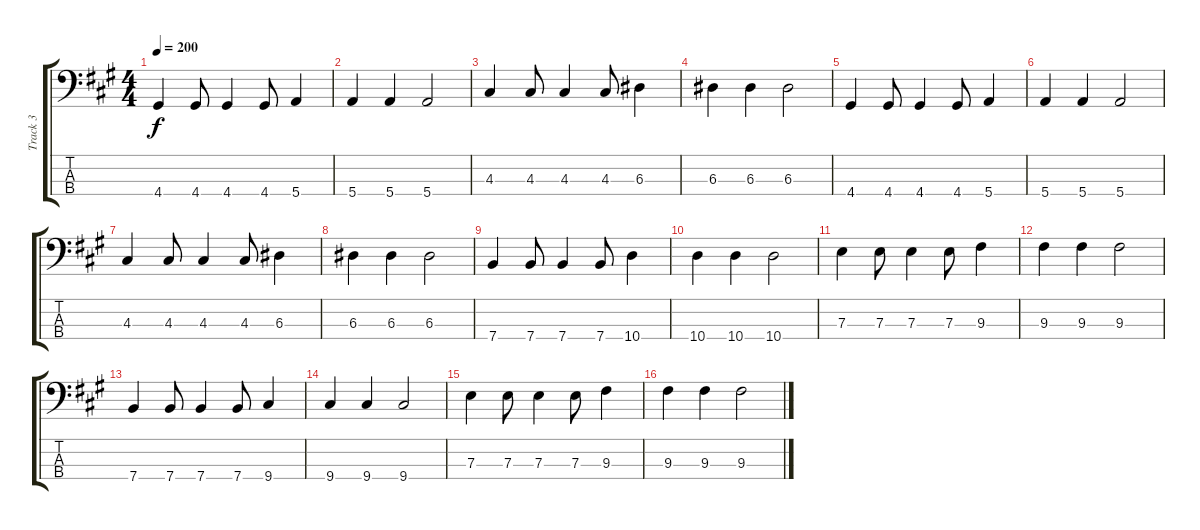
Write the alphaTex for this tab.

\track ("Track 3" "Track 3") {instrument electricbassfinger}
\staff {score tabs}
\tuning (G2 D2 A1 E1) {hide}
\ts (4 4)
\tempo 200
\clef f4
\ks a
4.4.4{dy f} 4.4.8 4.4.4 4.4.8 5.4.4 |
5.4.4 5.4.4 5.4.2 |
4.3.4 4.3.8 4.3.4 4.3.8 6.3.4 |
6.3.4 6.3.4 6.3.2 |
4.4.4 4.4.8 4.4.4 4.4.8 5.4.4 |
5.4.4 5.4.4 5.4.2 |
4.3.4 4.3.8 4.3.4 4.3.8 6.3.4 |
6.3.4 6.3.4 6.3.2 |
7.4.4 7.4.8 7.4.4 7.4.8 10.4.4 |
10.4.4 10.4.4 10.4.2 |
7.3.4 7.3.8 7.3.4 7.3.8 9.3.4 |
9.3.4 9.3.4 9.3.2 |
7.4.4 7.4.8 7.4.4 7.4.8 9.4.4 |
9.4.4 9.4.4 9.4.2 |
7.3.4 7.3.8 7.3.4 7.3.8 9.3.4 |
9.3.4 9.3.4 9.3.2
